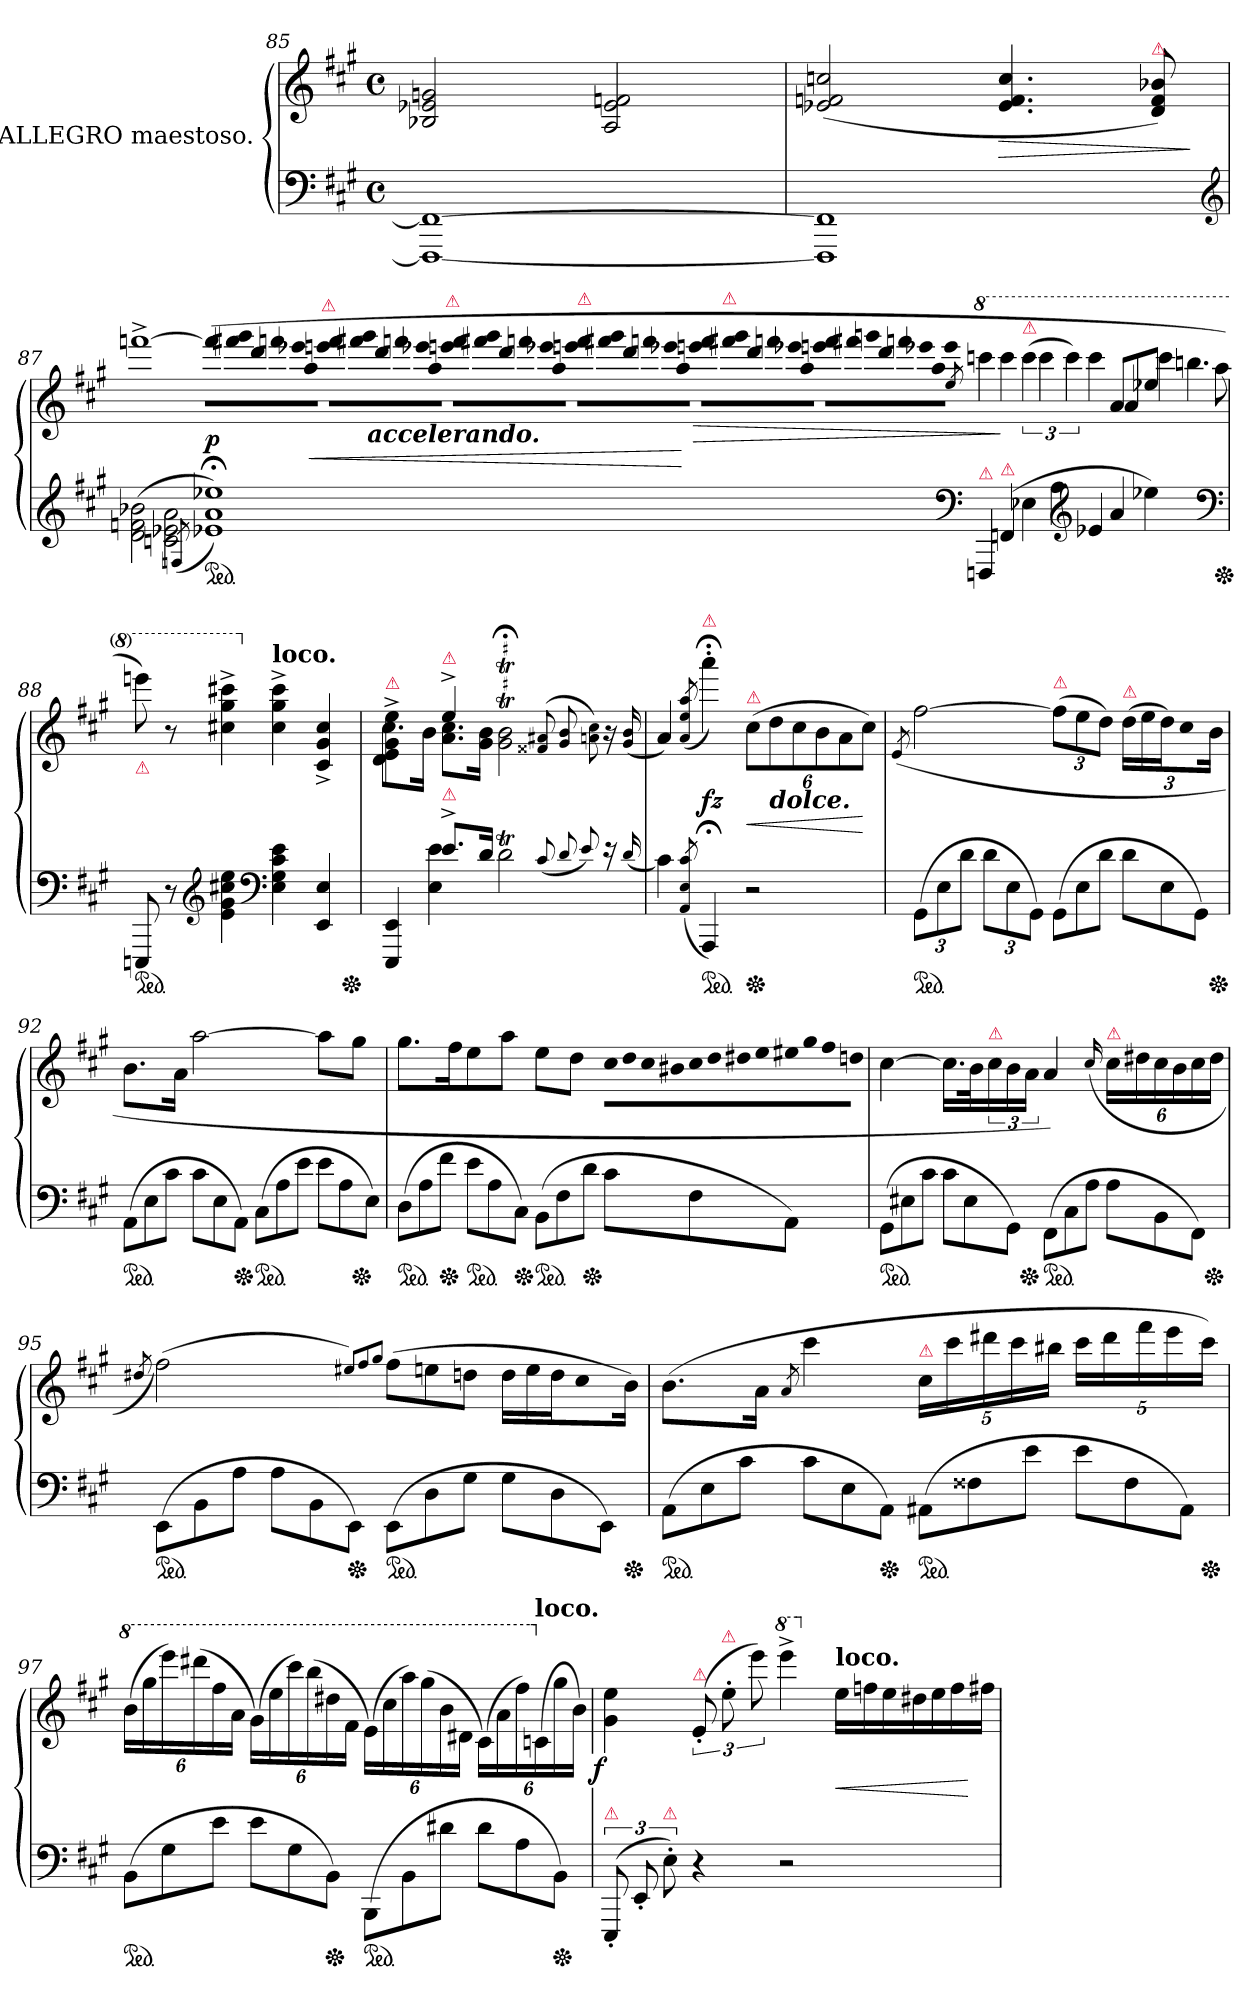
**kern	**kern	**dynam
*part1	*part1	*part1
*staff2	*staff1	*staff1/2
*I"ALLEGRO maestoso.	*	*
*clefF4	*clefG2	*
*k[f#c#g#]	*k[f#c#g#]	*
*M4/4	*M4/4	*
*met(c)	*met(c)	*
=85	=85	=85
1FFFn_ 1FFn_	2B-X 2e-X 2gn	.
.	2A 2e- 2fn	.
=86	=86	=86
1FFFn] 1FFn]	(>2e-X 2fn 2ccn	.
.	4.e- 4.f 4.cc	>
!	!LO:TX:a:color=crimson:t=⚠	!
.	8d 8f 8b-X)	.
*clefG2	*	*
.	.	]
=87	=87	=87
(>2d\ 2fn\ 2b-X\	[1fffn^>	.
2cn\ 2e-X\ 2a\	.	.
(<8qFn/	.	.
*	*Xtuplet	*
!	!LO:N:vis=16	!
*ped	*	*
1e-X;< 1a;< 1ee-X;<))	(>48fff!\LL]	p
!	!LO:N:vis=16	!
.	48fff#X!\	.
!	!LO:N:vis=16	!
.	48ggg#!\	.
!	!LO:N:vis=16	!
.	48ddd!\	.
!	!LO:N:vis=16	!
.	48fffn!\	.
!	!LO:N:vis=16	!
.	48eee-X!\	.
!	!LO:N:vis=16	!
.	48aa!\	.
!	!LO:N:vis=16	!
.	48eeen!\JJ	<
!	!LO:TX:a:color=crimson:t=⚠	!
!	!LO:N:vis=16	!
.	48fff!\LL	.
!	!LO:N:vis=16	!
.	48fff#X!\	.
!	!LO:N:vis=16	!
.	48ggg#!\	.
!	!LO:TX:b:Bi:t=accelerando.	!
!	!LO:N:vis=16	!
.	48ddd!\	.
!	!LO:N:vis=16	!
.	48fffn!\	.
!	!LO:N:vis=16	!
.	48eee-X!\	.
!	!LO:N:vis=16	!
.	48aa!\	.
!	!LO:N:vis=16	!
.	48eeen!\JJ	.
!	!LO:TX:a:color=crimson:t=⚠	!
!	!LO:N:vis=16	!
.	48fff!\LL	.
!	!LO:N:vis=16	!
.	48fff#X!\	.
!	!LO:N:vis=16	!
.	48ggg#!\	.
!	!LO:N:vis=16	!
.	48ddd!\	.
!	!LO:N:vis=16	!
.	48fffn!\	.
!	!LO:N:vis=16	!
.	48eee-X!\	.
!	!LO:N:vis=16	!
.	48aa!\	.
!	!LO:N:vis=16	!
.	48eeen!\JJ	.
!	!LO:TX:a:color=crimson:t=⚠	!
!	!LO:N:vis=16	!
.	48fff!\LL	.
!	!LO:N:vis=16	!
.	48fff#X!\	.
!	!LO:N:vis=16	!
.	48ggg#!\	.
!	!LO:N:vis=16	!
.	48ddd!\	.
!	!LO:N:vis=16	!
.	48fffn!\	.
!	!LO:N:vis=16	!
.	48eee-X!\	.
!	!LO:N:vis=16	!
.	48aa!\	.
!	!LO:N:vis=16	!
.	48eeen!\JJ	[
!	!LO:N:vis=16	!
.	48fff!\LL	>
!	!LO:TX:a:color=crimson:t=⚠	!
!	!LO:N:vis=16	!
.	48fff#X!\	.
!	!LO:N:vis=16	!
.	48ggg#!\	.
!	!LO:N:vis=16	!
.	48ddd!\	.
!	!LO:N:vis=16	!
.	48fffn!\	.
!	!LO:N:vis=16	!
.	48eee-X!\	.
!	!LO:N:vis=16	!
.	48aa!\	.
!	!LO:N:vis=16	!
.	48eeen!\JJ	.
!	!LO:N:vis=16	!
.	48fff!\LL	.
!	!LO:N:vis=16	!
.	48fff#X!\	.
!	!LO:N:vis=16	!
.	48gggn!\	.
!	!LO:N:vis=16	!
.	48ddd!\	.
!	!LO:N:vis=16	!
.	48fffn!\	.
!	!LO:N:vis=16	!
.	48eee-X!\	.
!	!LO:N:vis=16	!
.	48aa!\	.
!	!LO:N:vis=16	!
.	48eee-!\JJ	.
*clefF4	*	*
.	8qee!	.
*	*8va	*
!LO:TX:a:color=crimson:t=⚠	!	!
4FFFn!	4ccccn!	.
!LO:TX:a:color=crimson:t=⚠	!	!
(<4FFn!	4cccc!	]
*	*tuplet	*
!	!LO:TX:a:color=crimson:t=⚠	!
4E-X!	(>6cccc!	.
.	6cccc!	.
4A!	.	.
.	6cccc!)	.
*clefG2	*	*
4e-X!	4cccc!	.
4a!	8aa!/L	.
.	8aa!	.
4ee-X!)	8eee-!J	.
.	4cccc!	.
8ryy	.	.
2ryy	4.bbbn!	.
*Xped	*	*
.	8aaa!	.
*clefF4	*	*
=88	=88	=88
!	!LO:TX:b:Bi:color=crimson:t=⚠	!
!LO:TX:a:color=crimson:t=⚠	!	!
*ped	*	*
8EEEn	8eeeen)	.
8r	8r	.
*clefG2	*	*
4e\ 4g#\ 4cc#X\ 4ee\	4ccc#X^<\ 4ggg#^<\ 4cccc#X^<\	.
*clefF4	*	*
*	*X8va	*
!	!LO:TX:a:B:t=loco.	!
4E 4G# 4c# 4e	4cc#^< 4gg#^< 4ccc#^<	.
4EE 4E	4c#^< 4g#^< 4cc#^<	.
*Xped	*	*
=89	=89	=89
*^	*^	*
!	!	!LO:TX:a:color=crimson:t=⚠	!	!
4EEE 4EE	4ryy	4d^>\ 4e^>\ 4g#^>\ 4ee^>\	8.cc#L	.
.	.	.	16bJk	.
!	!	!LO:TX:a:color=crimson:t=⚠	!	!
!LO:TX:a:color=crimson:t=⚠	!	!	!	!
8.e^<L	4E 4e	4ee^>	8.a 8.cc#L	.
16dJk	.	.	16g# 16bJk	.
2dT	2ryy	2g#T;<\ 2bT;<\	2ryy	.
*v	*v	*	*	*
*	*v	*v	*
(<8qqc#/L	(<8qqf##X/ 8qqa#X/L	.
8qqd	8qqg# 8qqb	.
8qqe)	8qqan 8qqcc#)	.
16qqre	16qqr	.
(<16qqd	(<16qqg# 16qqb	.
=90	=90	=90
4c#TTT)	4aTTT)	.
(<8qAA/ 8qE/ 8qc#/	(>8qa/ 8qee/ 8qaa/	.
!	!LO:TX:a:color=crimson:t=⚠	!
!LO:TX:a:color=crimson:t=⚠	!	!
*ped	*	*
4AAA;<)	4aaa;<'>)	fz
!	!LO:TX:a:color=crimson:t=⚠	!
*Xped	*	*
2r	(>12cc#L	<
!	!LO:TX:b:Bi:t=dolce.	!
.	12dd	.
.	12cc#	.
.	12b	.
.	12a	.
.	12cc#J)	[
=91	=91	=91
.	(>8qe/	.
!LO:TX:a:color=crimson:t=⚠	!	!
*ped	*	*
(>12GG#L	[2ff#	.
12E	.	.
12dJ	.	.
12dL	.	.
12E	.	.
12GG#J)	.	.
*Xtuplet	*	*
!	!LO:TX:a:color=crimson:t=⚠	!
(>12GG#L	(>12ff#L]	.
12E	12ee	.
12dJ	12ddJ)	.
!	!LO:TX:a:color=crimson:t=⚠	!
12dL	(>24ddLL	.
.	24ee	.
12E	24ddJ)	.
!	!LO:N:vis=8	!
.	12cc#	.
12GG#J)	.	.
*Xped	*	*
.	24bJk	.
=92	=92	=92
*ped	*	*
(>12AAL	8.b\L	.
12E	.	.
12c#J	.	.
.	16aJk	.
12c#L	[2aa	.
12E	.	.
*Xped	*	*
12AAJ)	.	.
*ped	*	*
(>12C#L	.	.
12A	.	.
12eJ	.	.
12eL	8aaL]	.
12A	.	.
*Xped	*	*
.	8gg#J	.
12EJ)	.	.
=93	=93	=93
*ped	*	*
(>12DL	8.gg#L	.
12A	.	.
*Xped	*	*
12f#J	.	.
.	16ff#K	.
*ped	*	*
12eL	8ee	.
12A	.	.
.	8aaJ	.
*Xped	*	*
12C#J)	.	.
*ped	*	*
(>12BBL	8eeL	.
12F#	.	.
.	8ddJ	.
*Xped	*	*
12dJ	.	.
*	*Xtuplet	*
!	!LO:N:vis=8	!
12c#L	48cc#!\L	.
!	!LO:N:vis=8	!
.	48dd!	.
!	!LO:N:vis=8	!
.	48cc#!	.
!	!LO:N:vis=8	!
.	48b#X!	.
!	!LO:N:vis=8	!
12F#	48cc#!	.
!	!LO:N:vis=8	!
.	48dd!	.
!	!LO:N:vis=8	!
.	48dd#X!	.
!	!LO:N:vis=8	!
.	48ee!	.
!	!LO:N:vis=8	!
12AAJ)	48ee#X!	.
!	!LO:N:vis=8	!
.	48gg#!	.
!	!LO:N:vis=8	!
.	48ff#!	.
!	!LO:N:vis=8	!
.	48ddn!J	.
=94	=94	=94
*ped	*	*
(>12GG#L	[4cc#	.
12E#X	.	.
12c#J	.	.
12c#L	16.cc#LL]	.
12E#	.	.
.	32bK	.
*	*tuplet	*
!	!LO:TX:a:color=crimson:t=⚠	!
.	24cc#	.
12GG#J)	24b	.
*Xped	*	*
.	24aJJ	.
*ped	*	*
(>12FF#\L	4a)	.
12C#	.	.
12AJ	.	.
.	(>16qqcc#/	.
!	!LO:TX:a:color=crimson:t=⚠	!
12A\L	24cc#LL	.
.	24dd#X	.
12BB	24cc#	.
.	24b	.
12FF#J)	24cc#	.
*Xped	*	*
.	24dd#JJ	.
=95	=95	=95
.	8qdd#X/	.
*ped	*	*
(>12EE\L	(>2ff#)	.
12BB	.	.
12AJ	.	.
12A\L	.	.
12BB	.	.
*Xped	*	*
12EEJ)	.	.
.	8qqee#XL)	.
.	8qqff#	.
.	8qqgg#J	.
*	*Xtuplet	*
*ped	*	*
(>12EE\L	(>12ff#L	.
12D	12een	.
12G#J	12ddnJ	.
12G#\L	24ddLL	.
.	24ee	.
12D	24ddJ	.
!	!LO:N:vis=8	!
.	12cc#	.
12EEJ)	.	.
*Xped	*	*
.	24bJk)	.
=96	=96	=96
*ped	*	*
(>12AAL	(>8.b\L	.
12E	.	.
12c#J	.	.
.	16aJk	.
.	8qa/	.
12c#L	4ccc#	.
12E	.	.
*Xped	*	*
12AAJ)	.	.
*	*tuplet	*
!	!LO:TX:a:color=crimson:t=⚠	!
*ped	*	*
(>12AA#XL	20cc#LL	.
.	20ccc#	.
12F##X	.	.
.	20ddd#X	.
.	20ccc#	.
12eJ	.	.
.	20bb#XJJ	.
12eL	20ccc#LL	.
.	20ddd#	.
12F##	.	.
.	20fff#	.
.	20eee	.
12AA#J)	.	.
*Xped	*	*
.	20ccc#JJ)	.
=97	=97	=97
*	*8va	*
*ped	*	*
(>12BB\L	(>24bbLL	.
.	24ggg#	.
12G#	24eeee)	.
.	(>24dddd#X	.
12eJ	24fff#	.
.	24aaJJ	.
12e\L	(>24gg#LL)	.
.	24eee	.
12G#	24cccc#)	.
.	(>24bbb	.
*Xped	*	*
12BBJ)	24ddd#X	.
.	24ff#JJ	.
*ped	*	*
(>12BBB\L	(>24eeLL)	.
.	24ccc#	.
12BB	24aaa)	.
.	(>24ggg#	.
12d#XJ	24bb	.
.	24dd#XJJ	.
12d#\L	(>24cc#\LL)	.
.	24aa	.
12A	24fff#)	.
*	*X8va	*
!	!LO:TX:a:B:t=loco.	!
.	(>24cn	.
*Xped	*	*
12BBJ)	24gg#	.
.	24bJJ)	.
=98	=98	=98
*tuplet	*	*
!LO:TX:a:color=crimson:t=⚠	!	!
!	!	!LO:DY:rj
(>12EEE'<	4g# 4ee	f
12EE'<	.	.
!LO:TX:a:color=crimson:t=⚠	!	!
12E'>)	.	.
!	!LO:TX:a:color=crimson:t=⚠	!
4r	(>12e'<	.
!	!LO:TX:a:color=crimson:t=⚠	!
.	12ee'>	.
.	12eee)	.
*	*8va	*
2r	4eeee^<	.
*	*X8va	*
*	*Xtuplet	*
!	!LO:TX:a:B:t=loco.	!
.	28eeLL	<
.	28ffn	.
.	28ee	.
.	28dd#X	.
.	28ee	.
.	28ff	.
.	28ff#XJJ	[
=	=	=
*-	*-	*-
